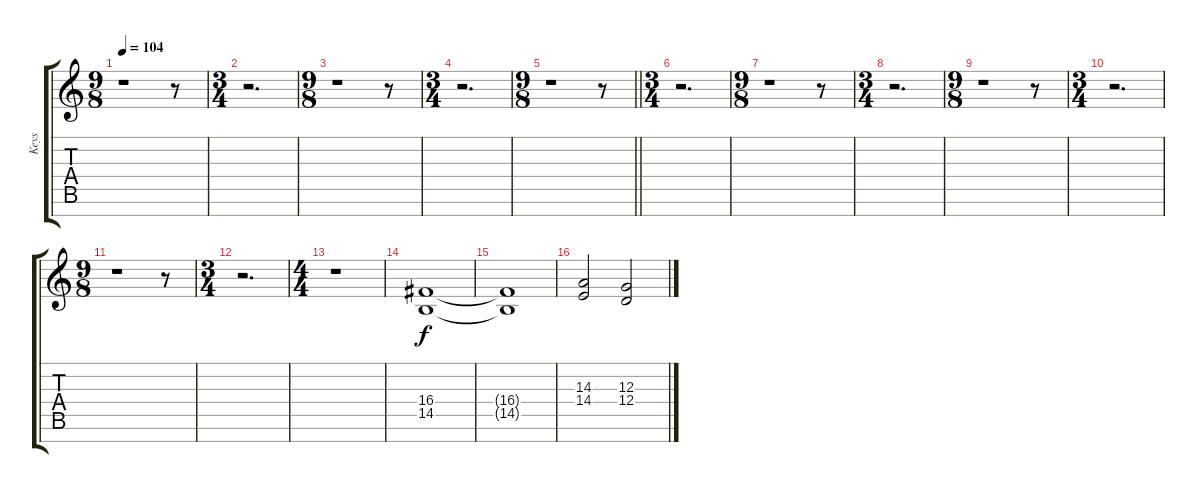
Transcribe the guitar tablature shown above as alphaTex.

\track ("Keys" "Keys") {instrument stringensemble1}
\staff {score tabs}
\tuning (E4 B3 G3 D3 A2 E2 B1) {hide}
\ts (9 8)
\tempo 104
\clef g2
\ks c
r.1{dy f} r.8 |
\ts (3 4)
r.2{d} |
\ts (9 8)
r.1 r.8 |
\ts (3 4)
r.2{d} |
\ts (9 8)
\barLineRight lightlight
r.1 r.8 |
\ts (3 4)
r.2{d} |
\ts (9 8)
r.1 r.8 |
\ts (3 4)
r.2{d} |
\ts (9 8)
r.1 r.8 |
\ts (3 4)
r.2{d} |
\ts (9 8)
r.1 r.8 |
\ts (3 4)
r.2{d} |
\ts (4 4)
r.1 |
(16.4 14.5).1 |
(16.4{t} 14.5{t}).1 |
(14.3 14.4).2 (12.3 12.4).2
